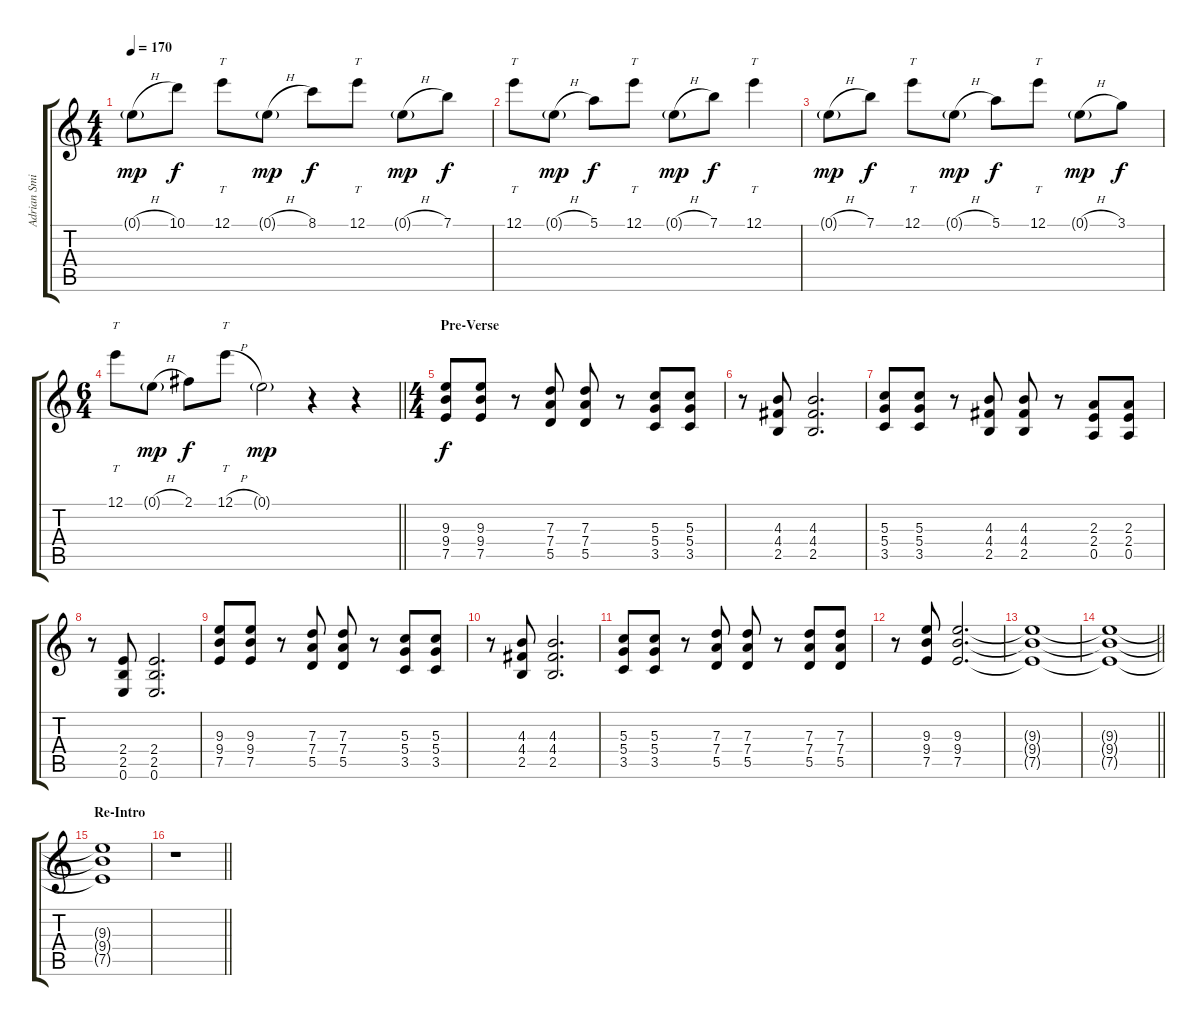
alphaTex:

\track ("Adrian Smith" "Adrian Smi") {instrument distortionguitar}
\staff {score tabs}
\tuning (E4 B3 G3 D3 A2 E2) {hide}
\ts (4 4)
\tempo 170
\clef g2
\ks c
0.1{h g}.8{dy mp} 10.1.8{dy f} 12.1.8{tt} 0.1{h g}.8{dy mp} 8.1.8{dy f} 12.1.8{tt} 0.1{h g}.8{dy mp} 7.1.8{dy f} |
12.1.8{tt} 0.1{h g}.8{dy mp} 5.1.8{dy f} 12.1.8{tt} 0.1{h g}.8{dy mp} 7.1.8{dy f} 12.1.4{tt} |
0.1{h g}.8{dy mp} 7.1.8{dy f} 12.1.8{tt} 0.1{h g}.8{dy mp} 5.1.8{dy f} 12.1.8{tt} 0.1{h g}.8{dy mp} 3.1.8{dy f} |
\ts (6 4)
\barLineRight lightlight
12.1.8{tt} 0.1{h g}.8{dy mp} 2.1.8{dy f} 12.1{h}.8{tt} 0.1{g}.2{dy mp} r.4 r.4 |
\ts (4 4)
\section ("" "Pre-Verse")
(9.3 9.4 7.5).8{dy f volume 10 instrument distortionguitar} (9.3 9.4 7.5).8 r.8 (7.3 7.4 5.5).8 (7.3 7.4 5.5).8 r.8 (5.3 5.4 3.5).8 (5.3 5.4 3.5).8 |
r.8 (4.3 4.4 2.5).8 (4.3 4.4 2.5).2{d} |
(5.3 5.4 3.5).8 (5.3 5.4 3.5).8 r.8 (4.3 4.4 2.5).8 (4.3 4.4 2.5).8 r.8 (2.3 2.4 0.5).8 (2.3 2.4 0.5).8 |
r.8 (2.4 2.5 0.6).8 (2.4 2.5 0.6).2{d} |
(9.3 9.4 7.5).8 (9.3 9.4 7.5).8 r.8 (7.3 7.4 5.5).8 (7.3 7.4 5.5).8 r.8 (5.3 5.4 3.5).8 (5.3 5.4 3.5).8 |
r.8 (4.3 4.4 2.5).8 (4.3 4.4 2.5).2{d} |
(5.3 5.4 3.5).8 (5.3 5.4 3.5).8 r.8 (7.3 7.4 5.5).8 (7.3 7.4 5.5).8 r.8 (7.3 7.4 5.5).8 (7.3 7.4 5.5).8 |
r.8 (9.3 9.4 7.5).8 (9.3 9.4 7.5).2{d} |
(9.3{t} 9.4{t} 7.5{t}).1{volume 0} |
\barLineRight lightlight
(9.3{t} 9.4{t} 7.5{t}).1 |
\section ("" "Re-Intro")
(9.3{t} 9.4{t} 7.5{t}).1 |
\barLineRight lightlight
r.1
